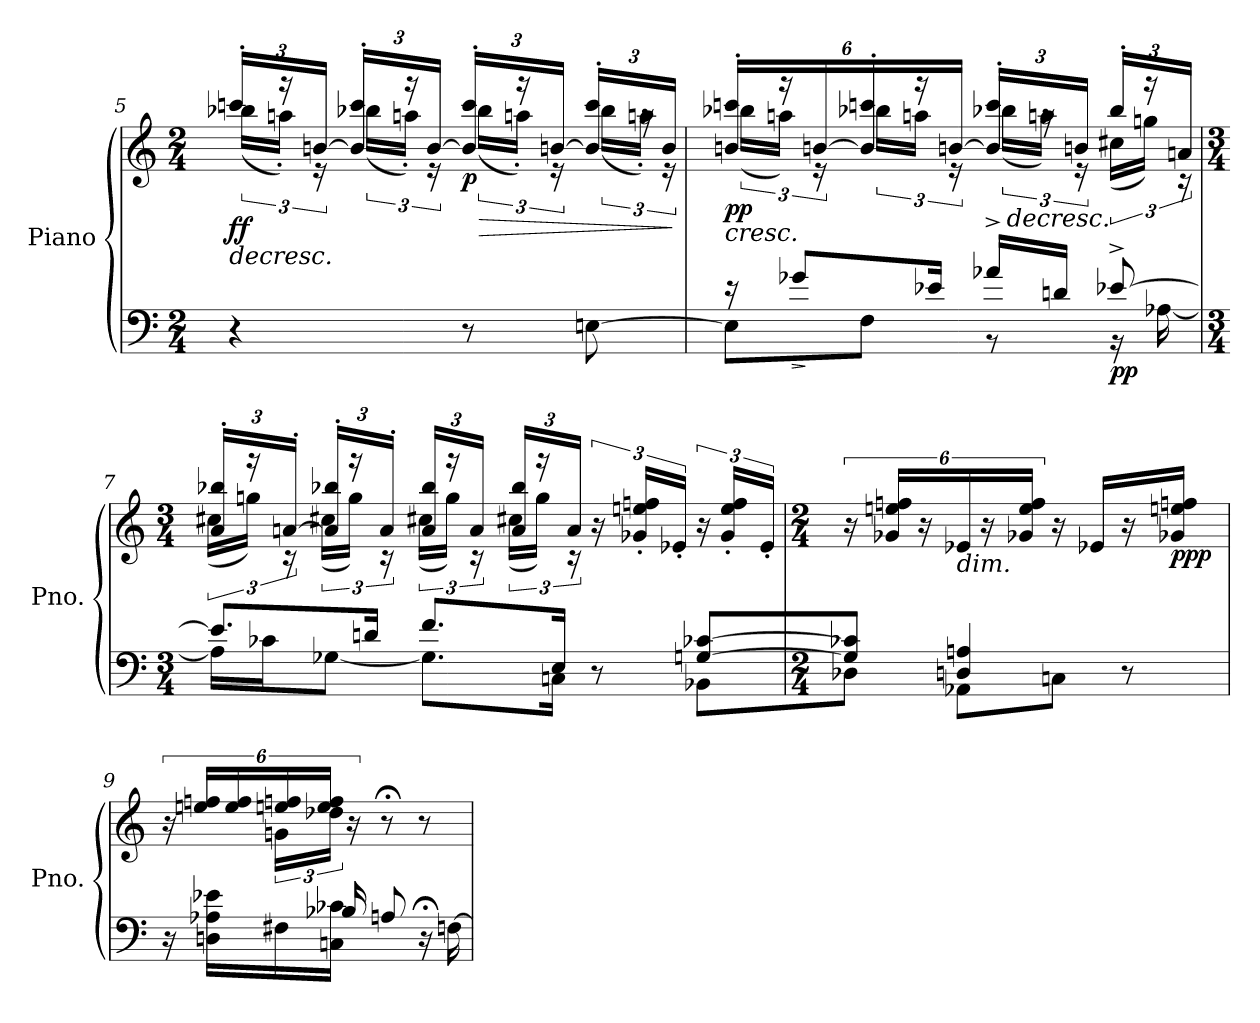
**kern	**kern	**dynam
*part1	*part1	*part1
*staff2	*staff1	*staff1/2
*I"Piano	*	*
*I'Pno.	*	*
!!LO:LB:g=z
*clefF4	*clefG2	*
*k[]	*k[]	*
*M2/4	*M2/4	*
=5	=5	=5
!	!	!LO:HP:b
*	*^	*
!	!	!	!LO:DY:n=1:b
4r	24cccn'/LL	(<24bb-X\LL	> ff
.	24r	24aan'\JJ)	.
.	[24bn/JJ	24r	.
.	24b/]' 24ccc/'LL	(<24bb-X\LL	.
.	24r	24aan'\JJ)	.
.	[24b/JJ	24r	.
!	!	!	!LO:HP:b
!	!	!	!LO:DY:n=2:b
8r	24b/]' 24ccc/'LL	(<24bb-\LL	> p
.	24r	24aan'\JJ)	.
.	[24bn/JJ	24r	.
[8En\	24b/]' 24ccc/'LL	(<24bb-\LL	.
.	24raa	24aan'\JJ)	.
.	24b/JJ	24r	.
*	*v	*v	*
.	.	]
!!LO:PB:g=z
=6	=6	=6
*^	*	*
!	!	!	!LO:HP:b
*	*	*^	*
!	!	!	!	!LO:DY:n=1:b
16r	8E\L]	24bn/' 24cccn/'LL	(<24bb-X\LL	< pp
.	.	24r	24aan\JJ)	.
!	!	!	!	!LO:HP:b=2
8g-X/L	.	.	.	>
.	.	[24bn/	24r	]
.	8F\J	24b/]' 24cccn/'	24bb-X\LL	]
.	.	24r	24aan\JJ	.
16e-X/Jk	.	.	.	.
.	.	[24bn/JJ	24r	.
16a-X^/LL	8r	24b/]' 24ccc/'LL	(<24bb-X\LL	.
!	!	!	!	!LO:HP:b
.	.	24raa	24aan\JJ)	>
16dn/JJ	.	.	.	.
.	.	24bn/JJ	24r	[
!	!	!	!	!LO:DY:n=2:b=2
[8e-X^/	16r	24bb-'/LL	(<24cc#X\LL	pp
.	.	24r	24ggn\JJ)	.
.	[16A-X\	.	.	.
.	.	24an/JJ	24r	.
!!LO:LB:g=z	!!
=7	=7	=7	=7	=7
*M3/4	*	*M3/4	*	*
8.e-/L]	16A-\LL]	24a/' 24bb-X/'LL	(<24cc#X\LL	.
.	.	24r	24ggn\JJ)	.
.	16c-X\J	.	.	.
.	.	[24an'/JJ	24r	.
.	[8G-X\J	24a/]' 24bb-X/'LL	(<24cc#X\LL	.
.	.	24r	24gg\JJ)	.
16dn/Jk	.	.	.	.
.	.	24a'/JJ	24r	.
8.f/L	8.G-\L]	24a/ 24bb-/LL	(<24cc#X\LL	] ]
.	.	24r	24gg\JJ)	.
.	.	24a/JJ	24r	.
.	.	24a/ 24bb-/LL	(<24cc#X\LL	.
.	.	24r	24gg\JJ)	.
16E/Jk	16Cn\Jk	.	.	.
.	.	24a/JJ	24r	]
8r	8ryy	24r	4ryy	.
.	.	24g-X/' 24een/' 24ffn/'LL	.	.
.	.	24e-X'/JJ	.	.
[8Gn/ [8c-X/L	8BB-X\L	24r	.	.
.	.	24g-/' 24ee/' 24ff/'LL	.	.
.	.	24e-'/JJ	.	.
*	*	*v	*v	*
=8	=8	=8	=8
*M2/4	*	*M2/4	*
8G/] 8c-X/]J	8D-X\J	24r	.
.	.	24g-X/ 24een/ 24ffn/LL	.
.	.	24r	.
!	!	!LO:TX:b:i:t=dim.	!
4Dn/ 4An/	8AA-X\L	24e-X/	.
.	.	24r	.
.	.	24g-X/ 24ee/ 24ff/JJ	.
.	8Cn\J	16r	.
.	.	16e-X/LL	.
8r	8ryy	16r	.
!	!	!	!LO:DY:b
.	.	16g-X/ 16een/ 16ffn/JJ	ppp
!!LO:LB:g=z
=9	=9	=9	=9
*	*	*^	*
16r	8.ryy	24r	8ryy	.
.	.	24een/ 24ffn/LL	.	.
16Dn\ 16A-X\ 16e-X\LL	.	.	.	.
.	.	24ee/ 24ff/	.	.
16F#X\	.	24een/ 24ffn/	24gn\LL	.
.	.	24ee/ 24ff/JJ	24dd-X\JJ	.
16Cn\ 16c-X\JJ	16B-X/	.	.	.
.	.	24r	24ryy	.
8An/	4ryy	8r;<	4ryy	.
16r;<	.	8r	.	.
[16Fn\	.	.	.	.
*v	*v	*	*	*
*	*v	*v	*
=	=	=
*-	*-	*-
